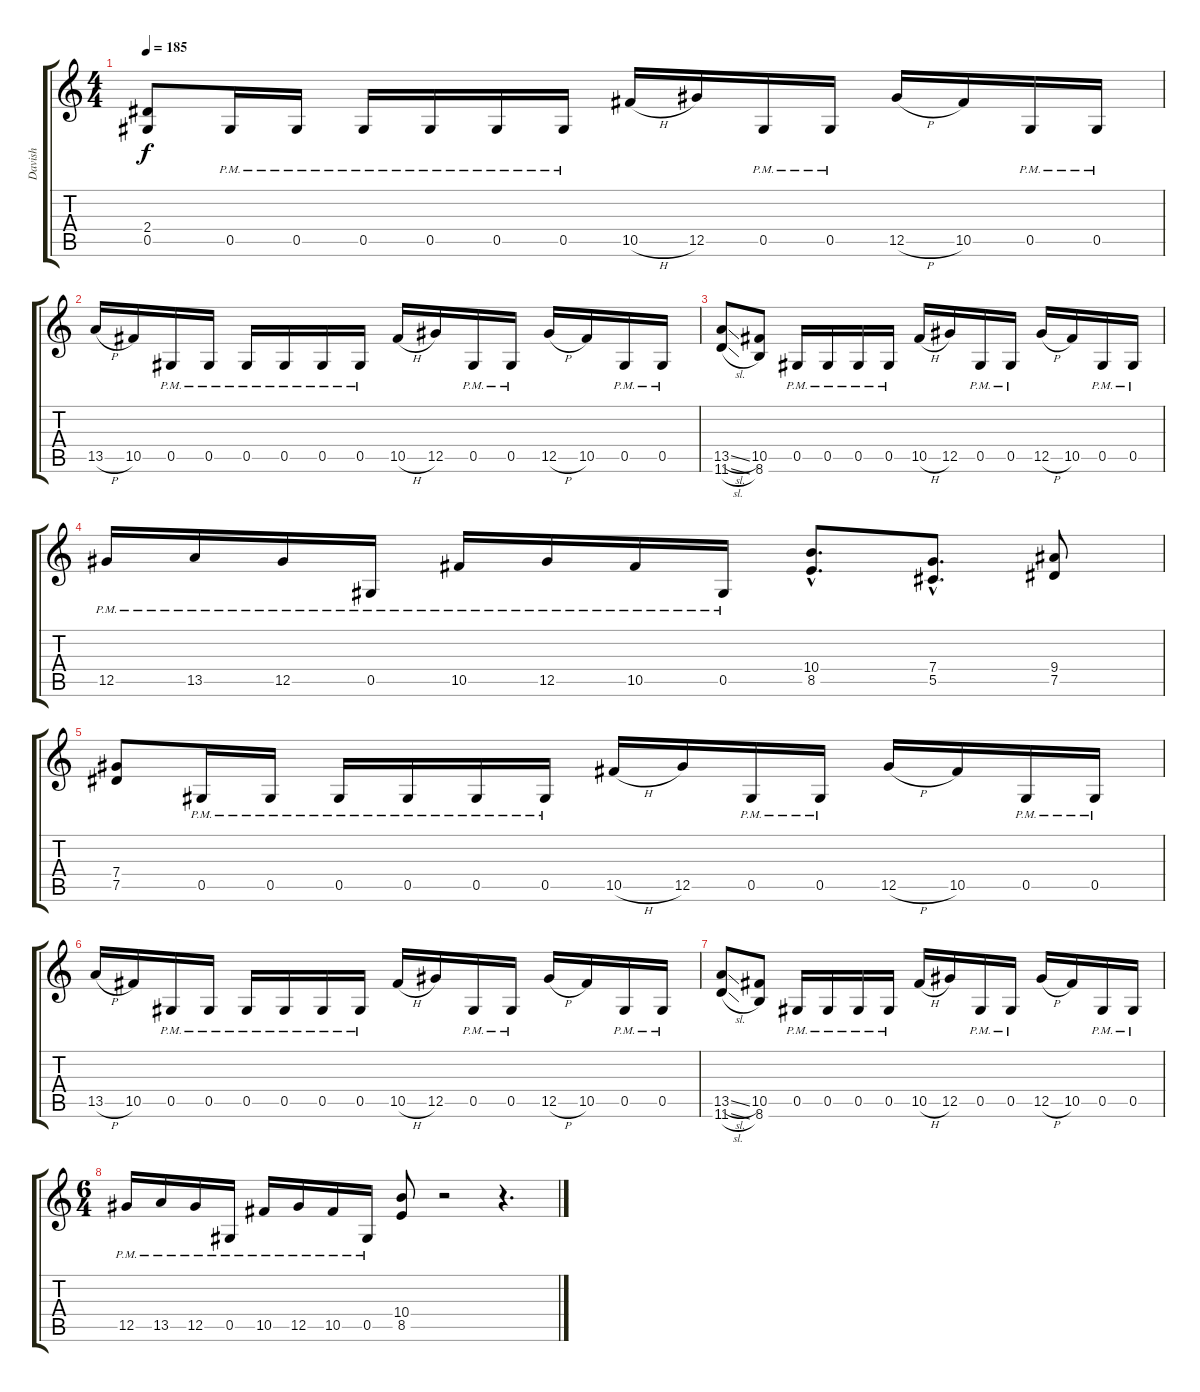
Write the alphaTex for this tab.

\track ("Davish" "Davish") {instrument overdrivenguitar}
\staff {score tabs}
\tuning (Eb4 Bb3 Gb3 Db3 Ab2 Eb2) {hide}
\ts (4 4)
\tempo 185
\clef g2
\ks c
(2.4 0.5).8{dy f instrument overdrivenguitar} 0.5{pm}.16 0.5{pm}.16 0.5{pm}.16 0.5{pm}.16 0.5{pm}.16 0.5{pm}.16 10.5{h}.16 12.5.16 0.5{pm}.16 0.5{pm}.16 12.5{h}.16 10.5.16 0.5{pm}.16 0.5{pm}.16 |
13.5{h}.16 10.5.16 0.5{pm}.16 0.5{pm}.16 0.5{pm}.16 0.5{pm}.16 0.5{pm}.16 0.5{pm}.16 10.5{h}.16 12.5.16 0.5{pm}.16 0.5{pm}.16 12.5{h}.16 10.5.16 0.5{pm}.16 0.5{pm}.16 |
(13.5{sl} 11.6{sl}).8 (10.5 8.6).8 0.5{pm}.16 0.5{pm}.16 0.5{pm}.16 0.5{pm}.16 10.5{h}.16 12.5.16 0.5{pm}.16 0.5{pm}.16 12.5{h}.16 10.5.16 0.5{pm}.16 0.5{pm}.16 |
12.5{pm}.16 13.5{pm}.16 12.5{pm}.16 0.5{pm}.16 10.5{pm}.16 12.5{pm}.16 10.5{pm}.16 0.5{pm}.16 (10.4{hac} 8.5{hac}).8{d} (7.4{hac} 5.5{hac}).8{d} (9.4 7.5).8 |
(7.4 7.5).8 0.5{pm}.16 0.5{pm}.16 0.5{pm}.16 0.5{pm}.16 0.5{pm}.16 0.5{pm}.16 10.5{h}.16 12.5.16 0.5{pm}.16 0.5{pm}.16 12.5{h}.16 10.5.16 0.5{pm}.16 0.5{pm}.16 |
13.5{h}.16 10.5.16 0.5{pm}.16 0.5{pm}.16 0.5{pm}.16 0.5{pm}.16 0.5{pm}.16 0.5{pm}.16 10.5{h}.16 12.5.16 0.5{pm}.16 0.5{pm}.16 12.5{h}.16 10.5.16 0.5{pm}.16 0.5{pm}.16 |
(13.5{sl} 11.6{sl}).8 (10.5 8.6).8 0.5{pm}.16 0.5{pm}.16 0.5{pm}.16 0.5{pm}.16 10.5{h}.16 12.5.16 0.5{pm}.16 0.5{pm}.16 12.5{h}.16 10.5.16 0.5{pm}.16 0.5{pm}.16 |
\ts (6 4)
12.5{pm}.16 13.5{pm}.16 12.5{pm}.16 0.5{pm}.16 10.5{pm}.16 12.5{pm}.16 10.5{pm}.16 0.5{pm}.16 (10.4 8.5).8 r.2 r.4{d}
